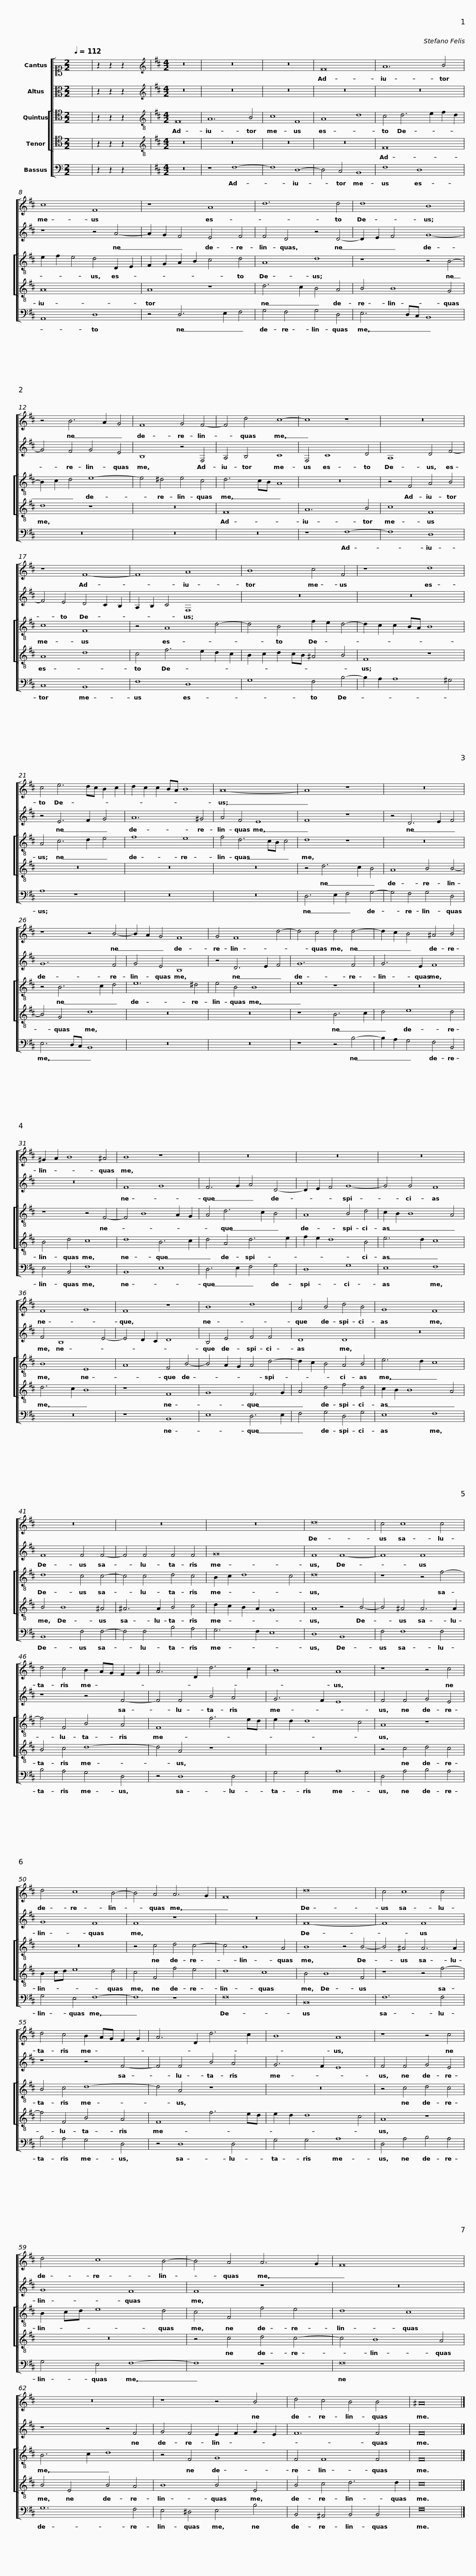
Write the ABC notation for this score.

X:1
%%score [ 1 2 [ 3 4 ] 5 ]
L:1/8
Q:1/4=112
M:2/2
I:linebreak $
K:C
V:1 alto1
V:2 alto
V:3 tenor
V:4 tenor
V:5 bass
V:1
 x8 | z2 z2 z2 x2 |[K:D][M:4/2][K:treble] z16 | z16 | z16 | %5
 F16 |$ A12 B4 | c8 F8 | z8 A8 | d12 d4 | %10
 d8 B8 |$ z4 B6 A2 G4 | F8 G4 F4- | F4 d4 c8- | c8 z8 | %15
 z16 |$ z8 F8- | F8 A8 | B8 c4 F4 | z8 d8 | %20
 c4 e6 dc B2 c2 |$ d2 c2 c2 BA B8 | A16- | A8 z8 | z16 | %25
 z8 z4 B4- |$ B2 A2 G4 F8 | G4 F8 d4- | d4 c4 d4 d4- | d2 c2 B4 ^A4 B4 | %30
 ^G2 A2 B8 ^A4 |$ B8 z8 | z16 | z16 | z16 | %35
 F8 G8 |$ F8 z8 | B8 d8 | A4 B4 d4 B4 | G8 F8 | %40
 z16 |$ z16 | z16 | d16 | c4 c8 c4 | %45
 d4 c4 B2 AG F2 G2 |$ A6 D2 d6 c2 | B8 A8 | z8 z4 c4 | d4 c8 B4- | %50
 B4 A4 A6 G2 |$ F16 | d16 | c4 c8 c4 | d4 c4 B2 AG F2 G2 | %55
 A6 D2 d6 c2 |$ B8 A8 | z8 z4 c4 | d4 c8 B4- | B4 A4 A6 G2 | %60
 F16 |$ z16 | z8 z4 B4 | d4 c4 B4 B4 | ^A16 |] %65
V:2
 x8 | z2 z2 z2 x2 |[K:D][M:4/2][K:treble] z16 | z16 | z16 | %5
 z16 |$ z16 | z8 z4 A4- | A2 G2 F4 E4 F4 | F4 D4 z4 D4- | %10
 D2 E2 F4 G8- |$ G4 F4 G4 E4 | B,8 z4 F,4 | A,4 B,4 C8 | F,4 C8 D4 | %15
 A,8 D4 F4- |$ F4 E4 D4 C2 B,2 | A,2 B,2 C4 F,8 | z16 | z16 | %20
 z4 E6 F2 G4 |$ A12 ^G4 | A4 F4 E8 | F8 z8 | z4 D6 E2 F4 | %25
 G12 F4 |$ G4 E4 B,8 | z4 D6 E2 F4 | G12 F4 | G6 E2 F8 | %30
 z16 |$ F8 G8 | F6 G2 A4 D4- | D2 E2 F4 G8- | G4 G4 F8 | %35
 F4 B,8 E4- |$ E4 D2 C2 D8 | B,4 E4 F4 F4 | D8 D8 | z16 | %40
 F8 F4 F4- |$ F4 F4 F4 F4 | G16 | F8 F8- | F8 F8 | %45
 z8 z4 F4- |$ F4 F4 B4 A4 | G6 F2 E8 | F4 F4 G4 E4 | G8 F8 | %50
 F8 z8 |$ z16 | F16- | F8 F8 | z8 z4 F4- | %55
 F4 F4 B4 A4 |$ G6 F2 E8 | F4 F4 G4 E4 | G8 F8 | F8 z8 | %60
 z16 |$ z8 z4 F4 | G4 F4 E2 F2 G2 E2 | F12 F4 | F16 |] %65
V:3
 x8 | z2 z2 z2 x2 |[K:D][M:4/2][K:treble-8] F16 | A12 B4 | c8 F8 | %5
 A8 d8 |$ c4 d6 e2 f2 d2 | e2 f2 e4 d4 D2 E2 | F2 G2 A2 B2 c4 d4 | A8 d8 | %10
 z8 z4 B4- |$ B2 c2 d4 e8- | e4 ^d4 e4 c4 | d6 cB A8 | z16 | %15
 z4 F4 A4 B4 |$ c8 F8 | z4 A8 d4- | d4 B4 f2 e2 d4- | d2 c2 c2 BA B8 | %20
 A4 c6 d2 e4 |$ f8 e8 | f4 d6 cB c4 | d8 z8 | z16 | %25
 z4 B6 c2 d4 |$ e12 ^d4 | e4 B4 B8 | e8 z8 | z16 | %30
 z8 z4 F4- |$ F4 B8 A2 G2 | A4 d6 c2 B4 | A8 B4 d4 | c2 B2 B8 A4 | %35
 B8 E8 |$ A8 F4 B4- | B4 A2 G2 A4 d4- | d2 c2 B4 A4 B4 | e6 d2 c8 | %40
 d8 c4 c4- |$ c4 c4 d4 c4 | B2 c2 d8 c4 | d16 | z8 z4 f4- | %45
 f4 F4 B4 A4 |$ F8 f6 ed | e2 d2 d8 c4 | A8 z8 | z16 | %50
 z4 c4 d4 c4- |$ c4 B8 A4 | B8 z4 B4- | B4 ^A4 A6 A2 | B4 c4 d8- | %55
 d4 A4 z8 |$ z16 | z4 c4 d4 c4 | B2 cd e8 d4 | c4 F4 f4 e4 | %60
 d8 c8 |$ B6 c2 d8 | z4 F4 G8 | F4 F8 F4 | F16 |] %65
V:4
 x8 | z2 z2 z2 x2 |[K:D][M:4/2][K:treble-8] z16 | z16 | z16 | %5
 z16 |$ F16 | A16 | A8 z8 | d6 c2 B4 A4 | %10
 B4 B8 G4 |$ d8 z8 | z16 | F16 | A12 B4 | %15
 c8 F8 |$ A8 d8 | c4 f6 e2 d2 c2 | B2 c2 d2 cB ^A4 B4 | F8 z8 | %20
 z16 |$ z16 | z16 | z4 d6 c2 B4 | A8 B4 B4- | %25
 B4 G4 d8 |$ z16 | z16 | z8 B6 c2 | d4 e8 d4 | %30
 B4 d4 c8 |$ d8 B6 c2 | d4 A4 d6 e2 | f2 e2 d8 B4 | e6 d2 c8 | %35
 d6 c2 B8 |$ z8 F8 | G8 F6 G2 | A4 d4 f4 d4 | c2 B2 B8 A4 | %40
 B4 B8 ^A4 |$ ^A6 A2 B4 c4 | d2 c2 B2 A2 G8 | A8 z4 B4- | B4 ^A4 A6 A2 | %45
 B4 c4 d8- |$ d4 A4 z8 | z16 | z4 c4 d4 c4 | B2 cd e8 d4 | %50
 c4 F4 f4 e4 |$ d8 c8 | B4 B8 F4 | z8 z4 f4- | f4 F4 B4 A4 | %55
 F8 f6 ed |$ e2 d2 d8 c4 | A8 z8 | z16 | z4 c4 d4 c4- | %60
 c4 B8 A4 |$ B4 E4 B4 A4 | B8 B4 E4 | B4 c4 d6 d2 | c16 |] %65
V:5
 x8 | z2 z2 z2 x2 |[K:D][M:4/2] z16 | z8 F,8- | F,8 D,8- | %5
 D,4 C,4 B,,8 |$ F,8 D,8 | A,,8 D,8 | z4 D,6 E,2 F,4 | G,4 F,4 G,4 D,4 | %10
 E,6 D,C, B,,8 |$ z16 | z16 | z16 | z8 F,8- | %15
 F,8 D,8 |$ C,8 B,,8 | F,8 D,8 | G,8 F,4 B,4- | B,2 A,2 A,8 ^G,4 | %20
 A,8 z8 |$ z16 | z16 | D,6 E,2 F,4 G,4- | G,4 F,4 G,4 D,4 | %25
 E,6 D,C, B,,8 |$ z16 | z16 | z8 z4 B,4- | B,2 A,2 G,4 F,4 B,,4 | %30
 E,4 B,,4 F,8 |$ B,,8 E,8 | D,6 E,2 F,4 G,4 | D,8 G,8 | E,8 F,8 | %35
 z16 |$ z8 B,,8 | E,8 D,6 E,2 | F,4 G,4 D,4 G,4 | E,8 F,8 | %40
 B,,8 F,4 F,4- |$ F,4 F,4 B,4 A,4 | G,6 F,2 E,8 | D,8 B,,8 | F,4 F,8 F,4 | %45
 B,4 A,4 G,4 D,4 |$ z4 D,8 D,4 | G,4 G,4 A,8 | D,4 A,4 B,4 A,4 | G,4 E,4 F,8- | %50
 F,8 z8 |$ F,16 | B,,16 | F,12 F,4 | B,4 A,4 G,4 D,4 | %55
 z4 D,8 D,4 |$ G,4 G,4 A,8 | D,4 A,4 B,4 A,4 | G,4 E,4 F,8- | F,8 z8 | %60
 F,16 |$ G,12 F,4 | E,4 ^D,4 E,4 B,4 | B,,4 ^A,,4 B,,4 B,,4 | F,16 |] %65
